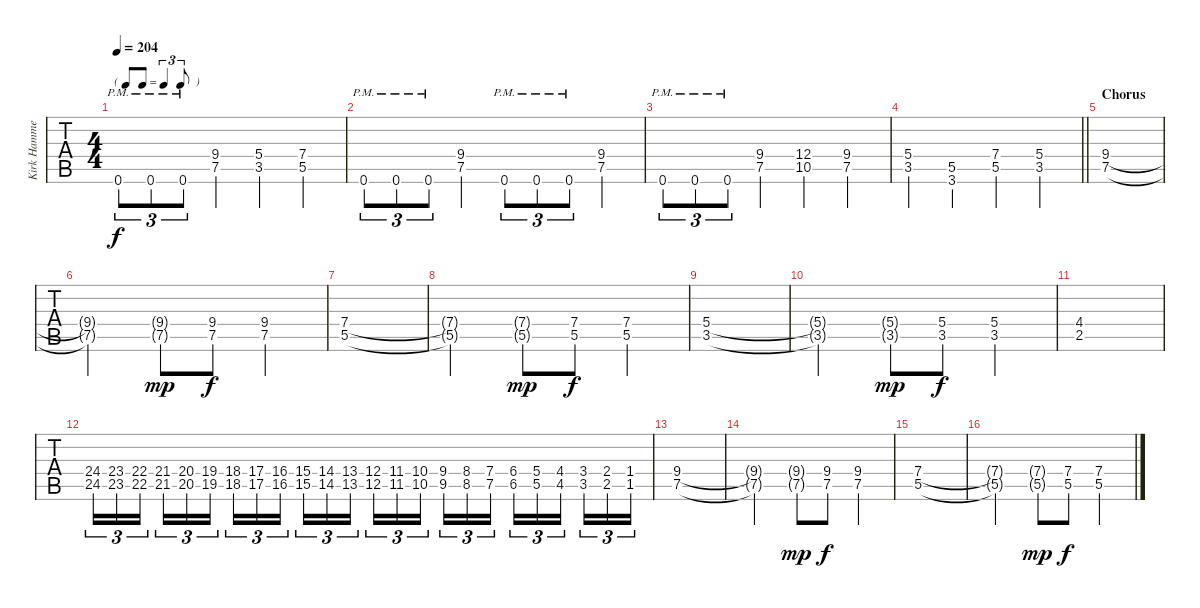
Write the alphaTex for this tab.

\track ("Kirk Hammett" "Kirk Hamme") {instrument distortionguitar}
\staff {tabs}
\tuning (E4 B3 G3 D3 A2 E2) {hide}
\ts (4 4)
\tf triplet8th
\tempo 204
\clef g2
\ks c
0.6{pm}.8{tu (3 2) dy f} 0.6{pm}.8{tu (3 2)} 0.6{pm}.8{tu (3 2)} (9.4 7.5).4 (5.4 3.5).4 (7.4 5.5).4 |
0.6{pm}.8{tu (3 2)} 0.6{pm}.8{tu (3 2)} 0.6{pm}.8{tu (3 2)} (9.4 7.5).4 0.6{pm}.8{tu (3 2)} 0.6{pm}.8{tu (3 2)} 0.6{pm}.8{tu (3 2)} (9.4 7.5).4 |
0.6{pm}.8{tu (3 2)} 0.6{pm}.8{tu (3 2)} 0.6{pm}.8{tu (3 2)} (9.4 7.5).4 (12.4 10.5).4 (9.4 7.5).4 |
\barLineRight lightlight
(5.4 3.5).4 (5.5 3.6).4 (7.4 5.5).4 (5.4 3.5).4 |
\section ("" "Chorus")
(9.4 7.5).1 |
(9.4{t} 7.5{t}).2 (9.4{g} 7.5{g}).8{dy mp} (9.4 7.5).8{dy f} (9.4 7.5).4 |
(7.4 5.5).1 |
(7.4{t} 5.5{t}).2 (7.4{g} 5.5{g}).8{dy mp} (7.4 5.5).8{dy f} (7.4 5.5).4 |
(5.4 3.5).1 |
(5.4{t} 3.5{t}).2 (5.4{g} 3.5{g}).8{dy mp} (5.4 3.5).8{dy f} (5.4 3.5).4 |
(4.4 2.5).1 |
(24.4 24.5).16{tu (3 2)} (23.4 23.5).16{tu (3 2)} (22.4 22.5).16{tu (3 2) beam splitsecondary} (21.4 21.5).16{tu (3 2)} (20.4 20.5).16{tu (3 2)} (19.4 19.5).16{tu (3 2)} (18.4 18.5).16{tu (3 2)} (17.4 17.5).16{tu (3 2)} (16.4 16.5).16{tu (3 2) beam splitsecondary} (15.4 15.5).16{tu (3 2)} (14.4 14.5).16{tu (3 2)} (13.4 13.5).16{tu (3 2)} (12.4 12.5).16{tu (3 2)} (11.4 11.5).16{tu (3 2)} (10.4 10.5).16{tu (3 2) beam splitsecondary} (9.4 9.5).16{tu (3 2)} (8.4 8.5).16{tu (3 2)} (7.4 7.5).16{tu (3 2)} (6.4 6.5).16{tu (3 2)} (5.4 5.5).16{tu (3 2)} (4.4 4.5).16{tu (3 2) beam splitsecondary} (3.4 3.5).16{tu (3 2)} (2.4 2.5).16{tu (3 2)} (1.4 1.5).16{tu (3 2)} |
(9.4 7.5).1 |
(9.4{t} 7.5{t}).2 (9.4{g} 7.5{g}).8{dy mp} (9.4 7.5).8{dy f} (9.4 7.5).4 |
(7.4 5.5).1 |
(7.4{t} 5.5{t}).2 (7.4{g} 5.5{g}).8{dy mp} (7.4 5.5).8{dy f} (7.4 5.5).4
